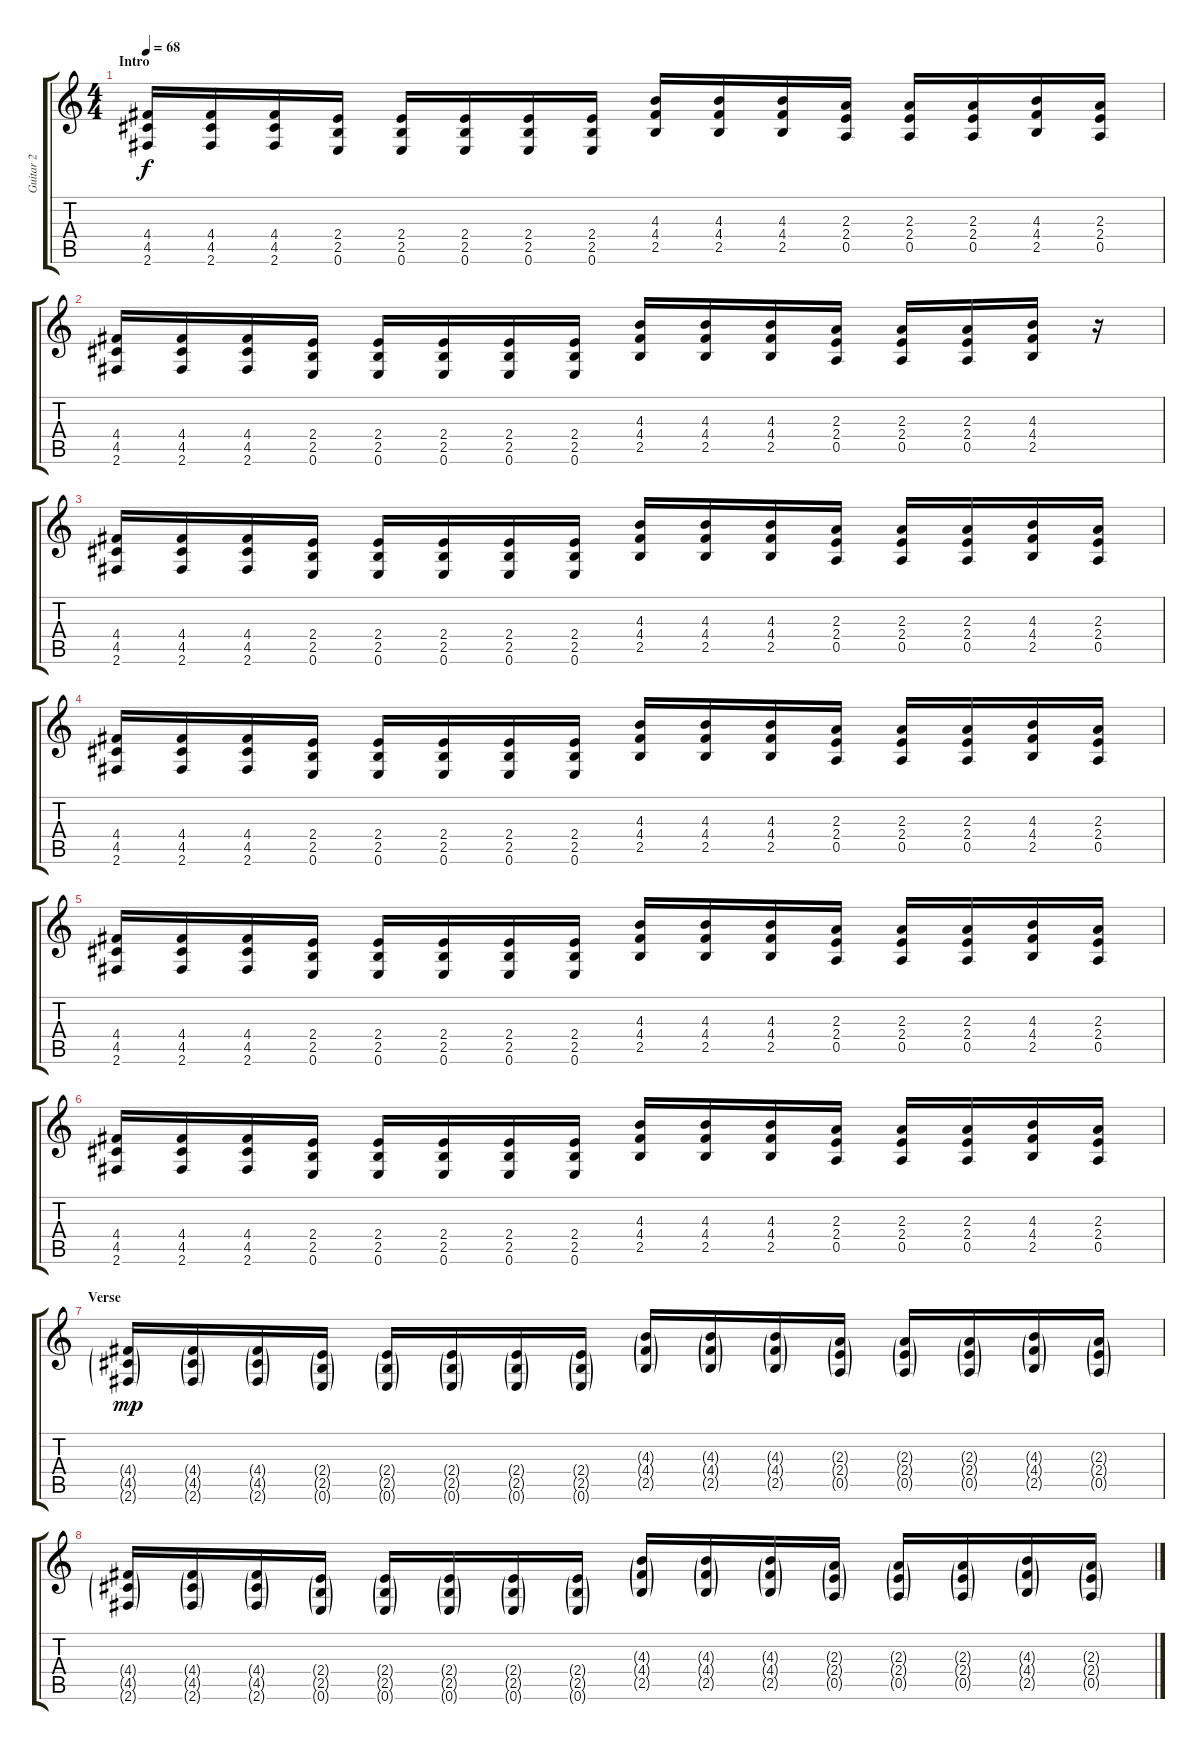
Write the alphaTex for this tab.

\track ("Guitar 2" "Guitar 2") {instrument distortionguitar}
\staff {score tabs}
\tuning (E4 B3 G3 D3 A2 E2) {hide}
\ts (4 4)
\section ("" "Intro")
\tempo 68
\clef g2
\ks c
(4.4 4.5 2.6).16{dy f instrument electricguitarclean} (4.4 4.5 2.6).16 (4.4 4.5 2.6).16 (2.4 2.5 0.6).16 (2.4 2.5 0.6).16 (2.4 2.5 0.6).16 (2.4 2.5 0.6).16 (2.4 2.5 0.6).16 (4.3 4.4 2.5).16 (4.3 4.4 2.5).16 (4.3 4.4 2.5).16 (2.3 2.4 0.5).16 (2.3 2.4 0.5).16 (2.3 2.4 0.5).16 (4.3 4.4 2.5).16 (2.3 2.4 0.5).16 |
(4.4 4.5 2.6).16 (4.4 4.5 2.6).16 (4.4 4.5 2.6).16 (2.4 2.5 0.6).16 (2.4 2.5 0.6).16 (2.4 2.5 0.6).16 (2.4 2.5 0.6).16 (2.4 2.5 0.6).16 (4.3 4.4 2.5).16 (4.3 4.4 2.5).16 (4.3 4.4 2.5).16 (2.3 2.4 0.5).16 (2.3 2.4 0.5).16 (2.3 2.4 0.5).16 (4.3 4.4 2.5).16 r.16 |
(4.4 4.5 2.6).16{volume 13 instrument distortionguitar} (4.4 4.5 2.6).16 (4.4 4.5 2.6).16 (2.4 2.5 0.6).16 (2.4 2.5 0.6).16 (2.4 2.5 0.6).16 (2.4 2.5 0.6).16 (2.4 2.5 0.6).16 (4.3 4.4 2.5).16 (4.3 4.4 2.5).16 (4.3 4.4 2.5).16 (2.3 2.4 0.5).16 (2.3 2.4 0.5).16 (2.3 2.4 0.5).16 (4.3 4.4 2.5).16 (2.3 2.4 0.5).16 |
(4.4 4.5 2.6).16 (4.4 4.5 2.6).16 (4.4 4.5 2.6).16 (2.4 2.5 0.6).16 (2.4 2.5 0.6).16 (2.4 2.5 0.6).16 (2.4 2.5 0.6).16 (2.4 2.5 0.6).16 (4.3 4.4 2.5).16 (4.3 4.4 2.5).16 (4.3 4.4 2.5).16 (2.3 2.4 0.5).16 (2.3 2.4 0.5).16 (2.3 2.4 0.5).16 (4.3 4.4 2.5).16 (2.3 2.4 0.5).16 |
(4.4 4.5 2.6).16{volume 13 instrument distortionguitar} (4.4 4.5 2.6).16 (4.4 4.5 2.6).16 (2.4 2.5 0.6).16 (2.4 2.5 0.6).16 (2.4 2.5 0.6).16 (2.4 2.5 0.6).16 (2.4 2.5 0.6).16 (4.3 4.4 2.5).16 (4.3 4.4 2.5).16 (4.3 4.4 2.5).16 (2.3 2.4 0.5).16 (2.3 2.4 0.5).16 (2.3 2.4 0.5).16 (4.3 4.4 2.5).16 (2.3 2.4 0.5).16 |
(4.4 4.5 2.6).16 (4.4 4.5 2.6).16 (4.4 4.5 2.6).16 (2.4 2.5 0.6).16 (2.4 2.5 0.6).16 (2.4 2.5 0.6).16 (2.4 2.5 0.6).16 (2.4 2.5 0.6).16 (4.3 4.4 2.5).16 (4.3 4.4 2.5).16 (4.3 4.4 2.5).16 (2.3 2.4 0.5).16 (2.3 2.4 0.5).16 (2.3 2.4 0.5).16 (4.3 4.4 2.5).16 (2.3 2.4 0.5).16 |
\section ("" "Verse")
(4.4{g} 4.5{g} 2.6{g}).16{dy mp} (4.4{g} 4.5{g} 2.6{g}).16 (4.4{g} 4.5{g} 2.6{g}).16 (2.4{g} 2.5{g} 0.6{g}).16 (2.4{g} 2.5{g} 0.6{g}).16 (2.4{g} 2.5{g} 0.6{g}).16 (2.4{g} 2.5{g} 0.6{g}).16 (2.4{g} 2.5{g} 0.6{g}).16 (4.3{g} 4.4{g} 2.5{g}).16 (4.3{g} 4.4{g} 2.5{g}).16 (4.3{g} 4.4{g} 2.5{g}).16 (2.3{g} 2.4{g} 0.5{g}).16 (2.3{g} 2.4{g} 0.5{g}).16 (2.3{g} 2.4{g} 0.5{g}).16 (4.3{g} 4.4{g} 2.5{g}).16 (2.3{g} 2.4{g} 0.5{g}).16 |
(4.4{g} 4.5{g} 2.6{g}).16 (4.4{g} 4.5{g} 2.6{g}).16 (4.4{g} 4.5{g} 2.6{g}).16 (2.4{g} 2.5{g} 0.6{g}).16 (2.4{g} 2.5{g} 0.6{g}).16 (2.4{g} 2.5{g} 0.6{g}).16 (2.4{g} 2.5{g} 0.6{g}).16 (2.4{g} 2.5{g} 0.6{g}).16 (4.3{g} 4.4{g} 2.5{g}).16 (4.3{g} 4.4{g} 2.5{g}).16 (4.3{g} 4.4{g} 2.5{g}).16 (2.3{g} 2.4{g} 0.5{g}).16 (2.3{g} 2.4{g} 0.5{g}).16 (2.3{g} 2.4{g} 0.5{g}).16 (4.3{g} 4.4{g} 2.5{g}).16 (2.3{g} 2.4{g} 0.5{g}).16
